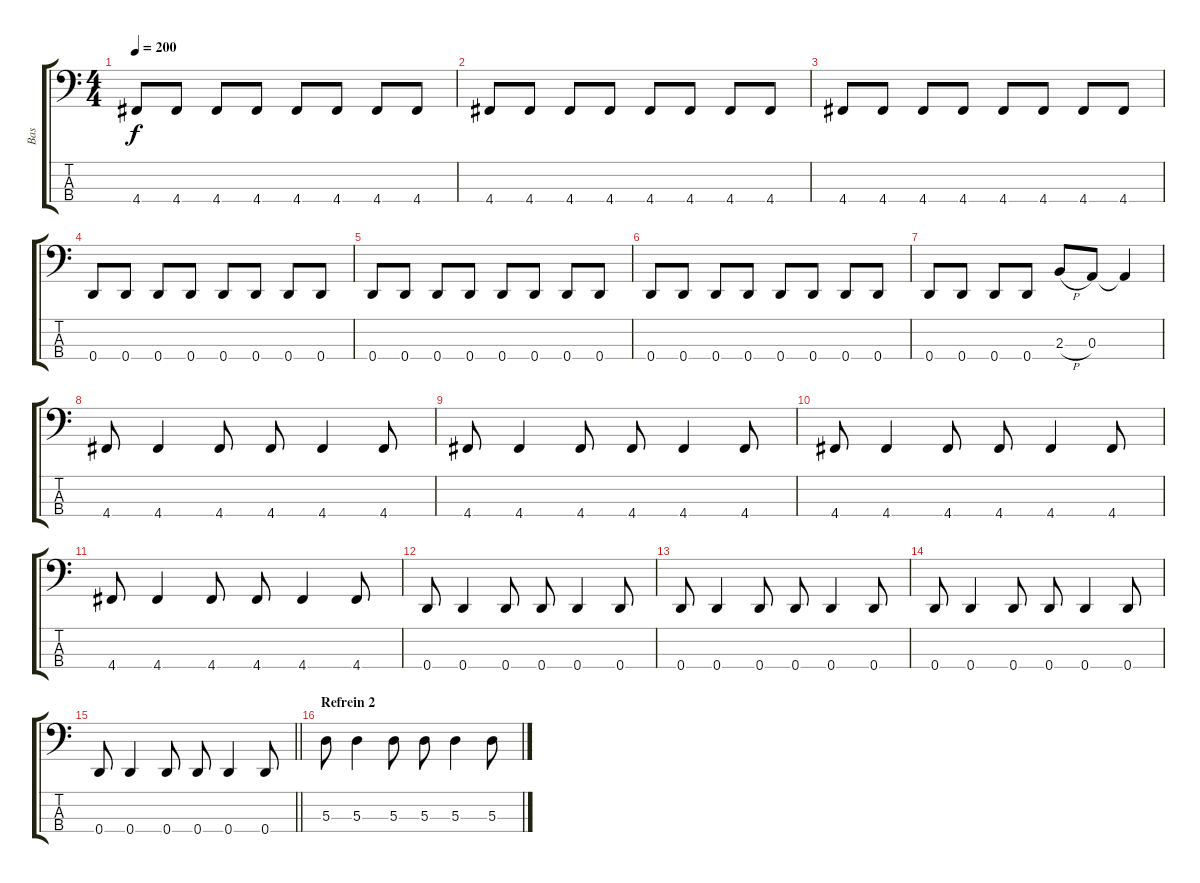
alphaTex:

\track ("Bas" "Bas") {instrument electricbasspick}
\staff {score tabs}
\tuning (G2 D2 A1 D1) {hide}
\ts (4 4)
\tempo 200
\clef f4
\ks c
4.4.8{dy f} 4.4.8 4.4.8 4.4.8 4.4.8 4.4.8 4.4.8 4.4.8 |
4.4.8 4.4.8 4.4.8 4.4.8 4.4.8 4.4.8 4.4.8 4.4.8 |
4.4.8 4.4.8 4.4.8 4.4.8 4.4.8 4.4.8 4.4.8 4.4.8 |
0.4.8 0.4.8 0.4.8 0.4.8 0.4.8 0.4.8 0.4.8 0.4.8 |
0.4.8 0.4.8 0.4.8 0.4.8 0.4.8 0.4.8 0.4.8 0.4.8 |
0.4.8 0.4.8 0.4.8 0.4.8 0.4.8 0.4.8 0.4.8 0.4.8 |
0.4.8 0.4.8 0.4.8 0.4.8 2.3{h}.8 0.3.8 0.3{t}.4 |
4.4.8 4.4.4 4.4.8 4.4.8 4.4.4 4.4.8 |
4.4.8 4.4.4 4.4.8 4.4.8 4.4.4 4.4.8 |
4.4.8 4.4.4 4.4.8 4.4.8 4.4.4 4.4.8 |
4.4.8 4.4.4 4.4.8 4.4.8 4.4.4 4.4.8 |
0.4.8 0.4.4 0.4.8 0.4.8 0.4.4 0.4.8 |
0.4.8 0.4.4 0.4.8 0.4.8 0.4.4 0.4.8 |
0.4.8 0.4.4 0.4.8 0.4.8 0.4.4 0.4.8 |
\barLineRight lightlight
0.4.8 0.4.4 0.4.8 0.4.8 0.4.4 0.4.8 |
\section ("" "Refrein 2")
5.3.8 5.3.4 5.3.8 5.3.8 5.3.4 5.3.8
